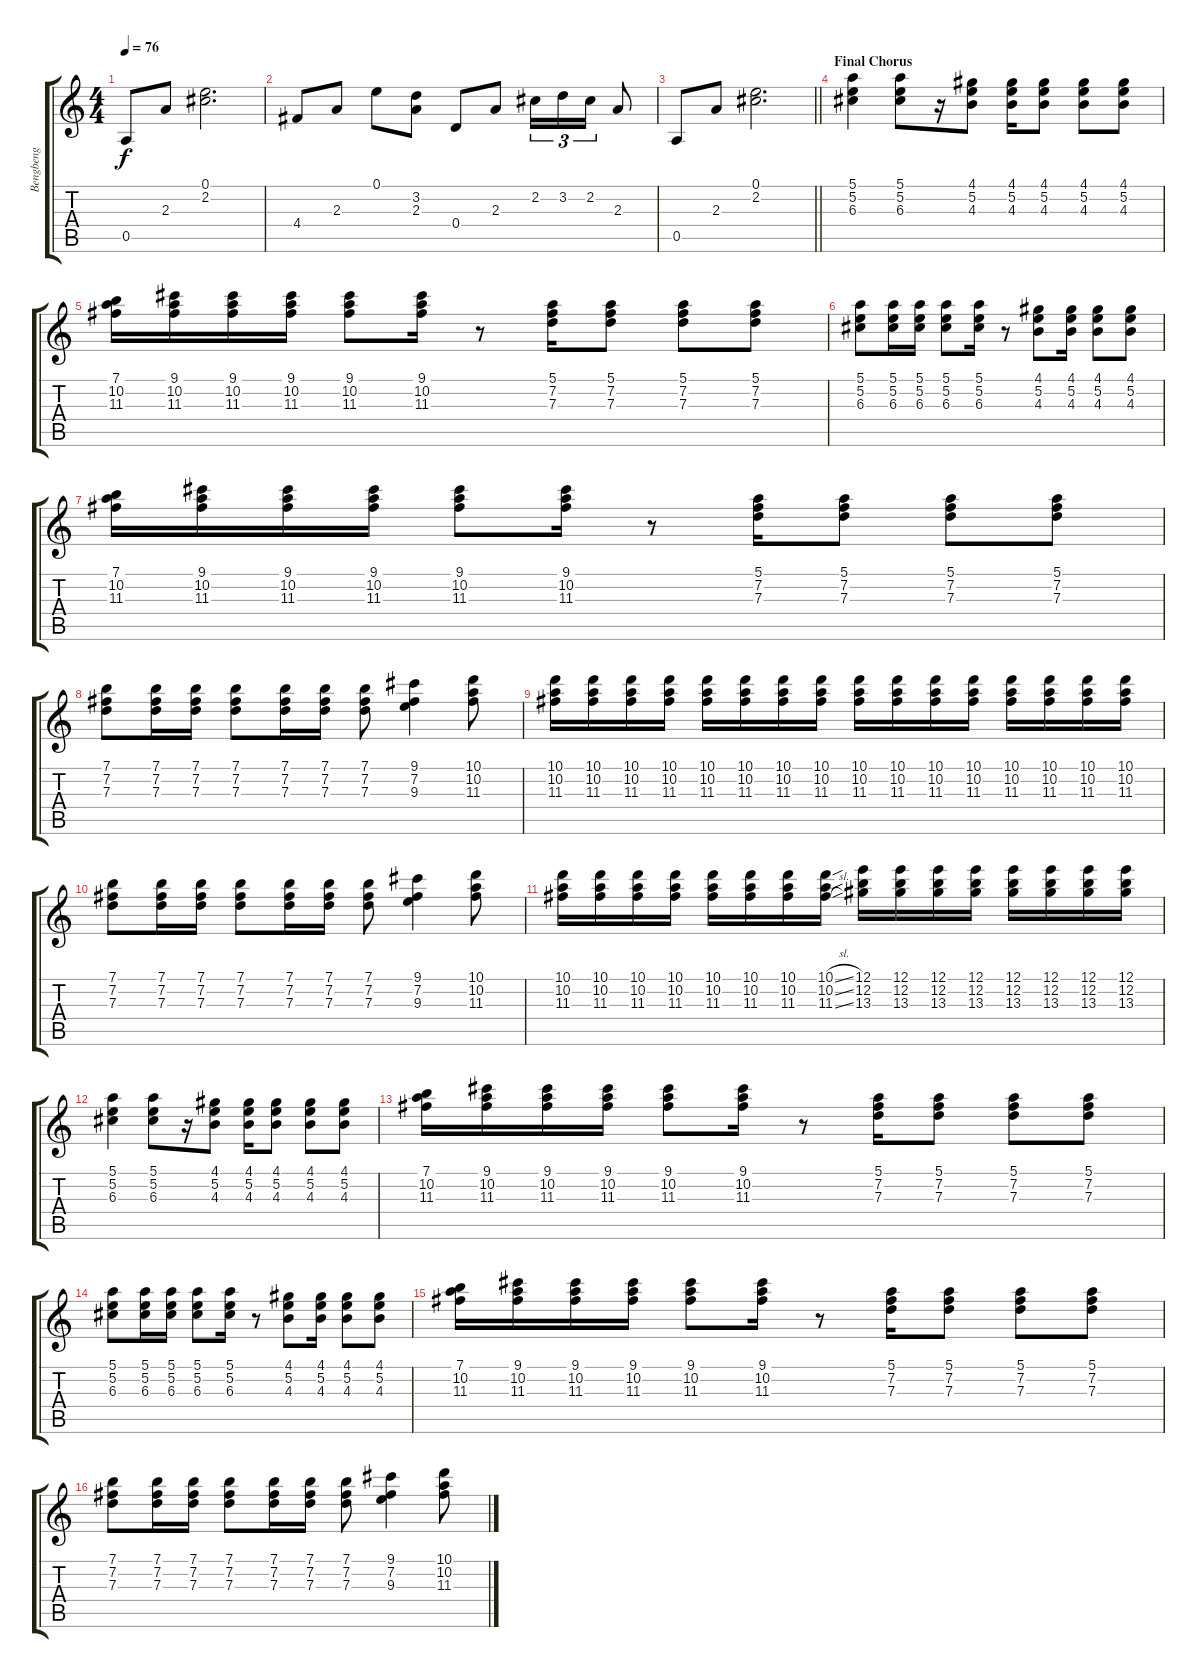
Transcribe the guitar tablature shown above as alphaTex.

\track ("Bengbeng" "Bengbeng") {instrument electricguitarjazz}
\staff {score tabs}
\tuning (E4 B3 G3 D3 A2 E2) {hide}
\ts (4 4)
\tempo 76
\clef g2
\ks c
0.5.8{dy f} 2.3.8 (0.1 2.2).2{d} |
4.4.8 2.3.8 0.1.8 (3.2 2.3).8 0.4.8 2.3.8 2.2.16{tu (3 2)} 3.2.16{tu (3 2)} 2.2.16{tu (3 2)} 2.3.8 |
\barLineRight lightlight
0.5.8 2.3.8 (0.1 2.2).2{d} |
\section ("" "Final Chorus")
(5.1 5.2 6.3).4{volume 10} (5.1 5.2 6.3).8 r.16 (4.1 5.2 4.3).8 (4.1 5.2 4.3).16 (4.1 5.2 4.3).8 (4.1 5.2 4.3).8 (4.1 5.2 4.3).8 |
(7.1 10.2 11.3).16 (9.1 10.2 11.3).16 (9.1 10.2 11.3).16 (9.1 10.2 11.3).16 (9.1 10.2 11.3).8 (9.1 10.2 11.3).16 r.8 (5.1 7.2 7.3).16 (5.1 7.2 7.3).8 (5.1 7.2 7.3).8 (5.1 7.2 7.3).8 |
(5.1 5.2 6.3).8 (5.1 5.2 6.3).16 (5.1 5.2 6.3).16 (5.1 5.2 6.3).8 (5.1 5.2 6.3).16 r.8 (4.1 5.2 4.3).8 (4.1 5.2 4.3).16 (4.1 5.2 4.3).8 (4.1 5.2 4.3).8 |
(7.1 10.2 11.3).16 (9.1 10.2 11.3).16 (9.1 10.2 11.3).16 (9.1 10.2 11.3).16 (9.1 10.2 11.3).8 (9.1 10.2 11.3).16 r.8 (5.1 7.2 7.3).16 (5.1 7.2 7.3).8 (5.1 7.2 7.3).8 (5.1 7.2 7.3).8 |
(7.1 7.2 7.3).8 (7.1 7.2 7.3).16 (7.1 7.2 7.3).16 (7.1 7.2 7.3).8 (7.1 7.2 7.3).16 (7.1 7.2 7.3).16 (7.1 7.2 7.3).8 (9.1 7.2 9.3).4 (10.1 10.2 11.3).8 |
(10.1 10.2 11.3).16 (10.1 10.2 11.3).16 (10.1 10.2 11.3).16 (10.1 10.2 11.3).16 (10.1 10.2 11.3).16 (10.1 10.2 11.3).16 (10.1 10.2 11.3).16 (10.1 10.2 11.3).16 (10.1 10.2 11.3).16 (10.1 10.2 11.3).16 (10.1 10.2 11.3).16 (10.1 10.2 11.3).16 (10.1 10.2 11.3).16 (10.1 10.2 11.3).16 (10.1 10.2 11.3).16 (10.1 10.2 11.3).16 |
(7.1 7.2 7.3).8 (7.1 7.2 7.3).16 (7.1 7.2 7.3).16 (7.1 7.2 7.3).8 (7.1 7.2 7.3).16 (7.1 7.2 7.3).16 (7.1 7.2 7.3).8 (9.1 7.2 9.3).4 (10.1 10.2 11.3).8 |
(10.1 10.2 11.3).16 (10.1 10.2 11.3).16 (10.1 10.2 11.3).16 (10.1 10.2 11.3).16 (10.1 10.2 11.3).16 (10.1 10.2 11.3).16 (10.1 10.2 11.3).16 (10.1{sl} 10.2{sl} 11.3{sl}).16 (12.1 12.2 13.3).16 (12.1 12.2 13.3).16 (12.1 12.2 13.3).16 (12.1 12.2 13.3).16 (12.1 12.2 13.3).16 (12.1 12.2 13.3).16 (12.1 12.2 13.3).16 (12.1 12.2 13.3).16 |
(5.1 5.2 6.3).4 (5.1 5.2 6.3).8 r.16 (4.1 5.2 4.3).8 (4.1 5.2 4.3).16 (4.1 5.2 4.3).8 (4.1 5.2 4.3).8 (4.1 5.2 4.3).8 |
(7.1 10.2 11.3).16 (9.1 10.2 11.3).16 (9.1 10.2 11.3).16 (9.1 10.2 11.3).16 (9.1 10.2 11.3).8 (9.1 10.2 11.3).16 r.8 (5.1 7.2 7.3).16 (5.1 7.2 7.3).8 (5.1 7.2 7.3).8 (5.1 7.2 7.3).8 |
(5.1 5.2 6.3).8 (5.1 5.2 6.3).16 (5.1 5.2 6.3).16 (5.1 5.2 6.3).8 (5.1 5.2 6.3).16 r.8 (4.1 5.2 4.3).8 (4.1 5.2 4.3).16 (4.1 5.2 4.3).8 (4.1 5.2 4.3).8 |
(7.1 10.2 11.3).16 (9.1 10.2 11.3).16 (9.1 10.2 11.3).16 (9.1 10.2 11.3).16 (9.1 10.2 11.3).8 (9.1 10.2 11.3).16 r.8 (5.1 7.2 7.3).16 (5.1 7.2 7.3).8 (5.1 7.2 7.3).8 (5.1 7.2 7.3).8 |
(7.1 7.2 7.3).8 (7.1 7.2 7.3).16 (7.1 7.2 7.3).16 (7.1 7.2 7.3).8 (7.1 7.2 7.3).16 (7.1 7.2 7.3).16 (7.1 7.2 7.3).8 (9.1 7.2 9.3).4 (10.1 10.2 11.3).8
